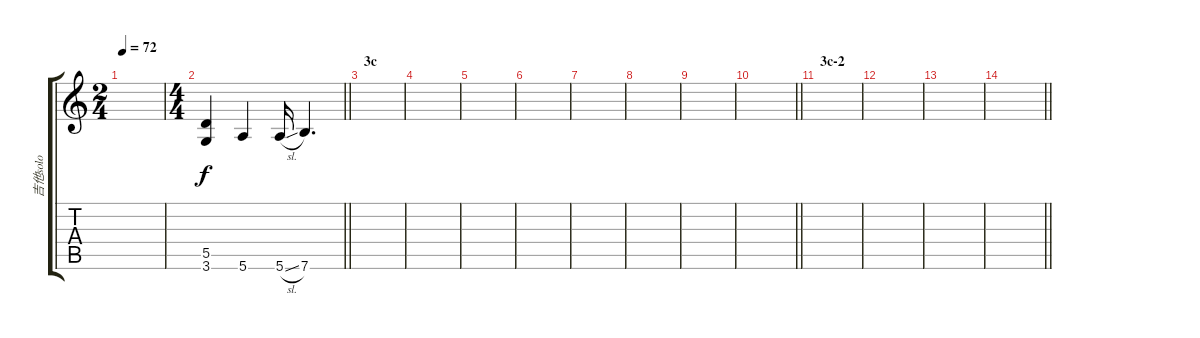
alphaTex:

\track ("吉他solo" "吉他solo") {instrument overdrivenguitar}
\staff {score tabs}
\tuning (E4 B3 G3 D3 A2 E2) {hide}
\ts (2 4)
\tempo 72
\clef g2
\ks c
|
\ts (4 4)
\barLineRight lightlight
(5.5 3.6).4 5.6.4 5.6{sl}.16 7.6.4{d} |
\section ("" "3c")
|
|
|
|
|
|
|
\barLineRight lightlight
|
\section ("" "3c-2")
|
|
|
\barLineRight lightlight
